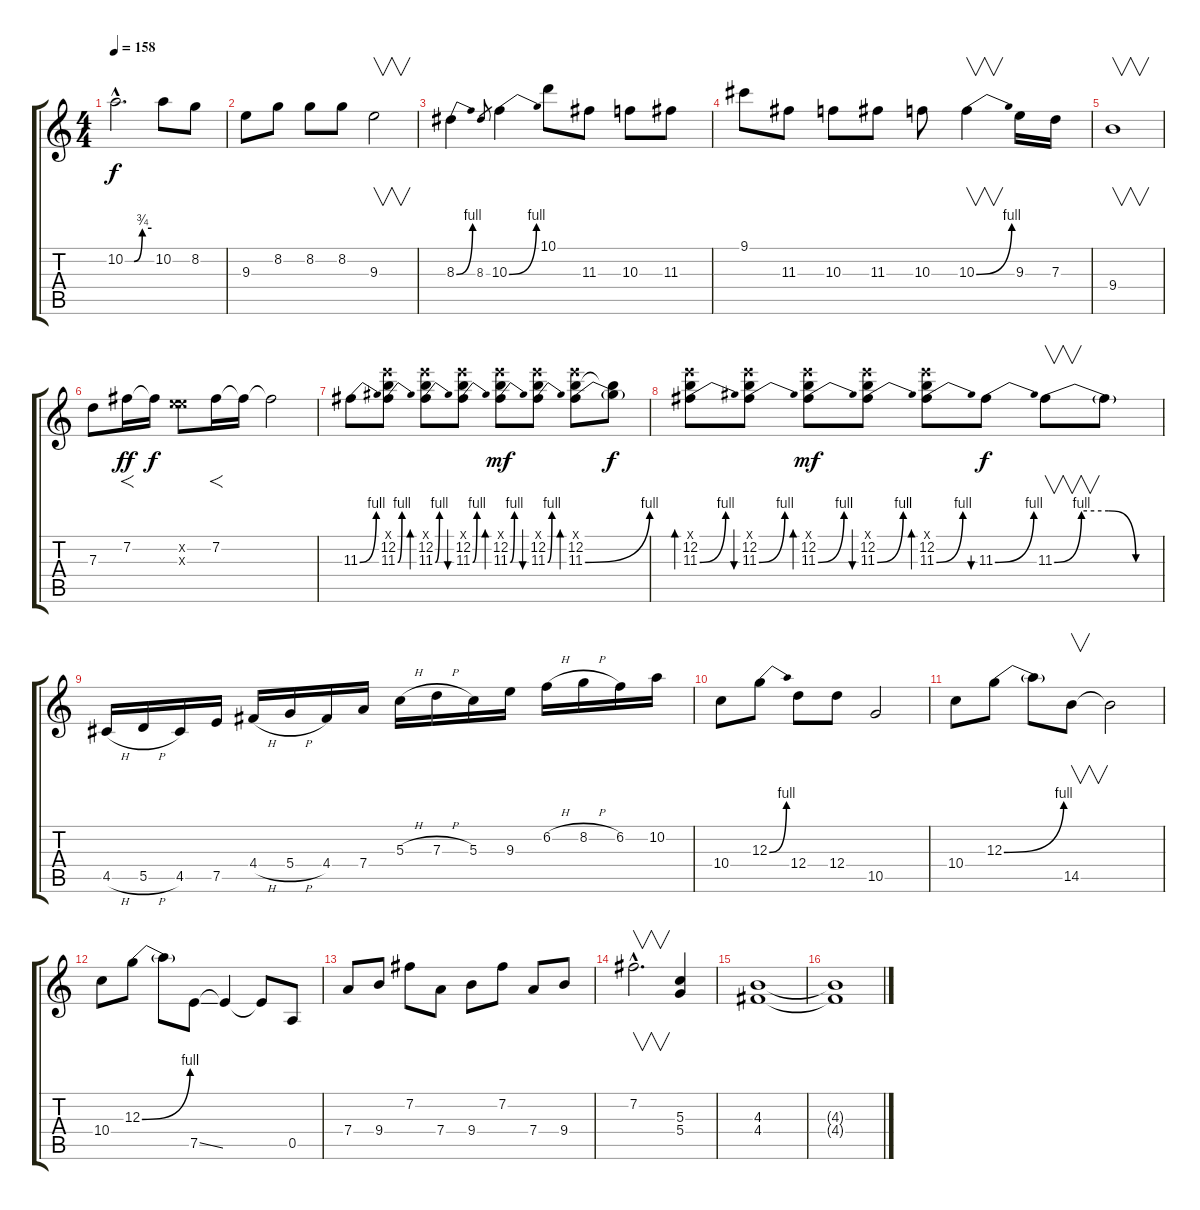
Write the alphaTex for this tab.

\track "" {instrument overdrivenguitar}
\staff {score tabs}
\tuning (E4 B3 G3 D3 A2 E2) {hide}
\ts (4 4)
\tempo 158
\clef g2
\ks c
10.2{be (custom 0 0 20 0 39 3 60 3) hac}.2{d dy f} 10.2.8 8.2.8 |
9.3.8 8.2.8 8.2.8 8.2.8 9.3.2{v} |
8.3{be (bend 0 0 60 4)}.4 8.3.8{gr} 10.3{be (bend 0 0 60 4)}.4 10.1.8 11.3.8 10.3.8 11.3.8 |
9.1.8 11.3.8 10.3.8 11.3.8 10.3.8 10.3{be (bend 0 0 60 4)}.4{v} 9.3.16 7.3.16 |
9.4.1{v} |
7.3.8 7.2.16{f dy ff} 7.2{t}.16{dy f} (5.2{x} 9.3{x}).8 7.2.16{f} 7.2{t}.16 7.2{t}.2 |
11.3{be (bend 0 0 60 4)}.8 (12.1{x} 12.2 11.3{be (bend 0 0 60 4)}).8 (12.1{x} 12.2 11.3{be (bend 0 0 60 4)}).8{bd 30} (12.1{x} 12.2 11.3{be (bend 0 0 60 4)}).8{bu 30} (12.1{x} 12.2 11.3{be (bend 0 0 60 4)}).8{bd 30 dy mf} (12.1{x} 12.2 11.3{be (bend 0 0 60 4)}).8{bu 30} (12.1{x} 12.2 11.3{be (bend 0 0 60 4)}).8{bd 30} (12.2{t} 11.3{t}).8{dy f} |
(12.1{x} 12.2 11.3{be (bend 0 0 60 4)}).8{bd 240} (12.1{x} 12.2 11.3{be (bend 0 0 60 4)}).8{bu 30} (12.1{x} 12.2 11.3{be (bend 0 0 60 4)}).8{bd 30 dy mf} (12.1{x} 12.2 11.3{be (bend 0 0 60 4)}).8{bu 30} (12.1{x} 12.2 11.3{be (bend 0 0 60 4)}).8{bd 30} 11.3{be (bend 0 0 60 4)}.8{bu 30 dy f} 11.3{be (custom 0 0 15 4 30 4 45 0 60 0)}.8{v} 11.3{t}.8 |
4.5{h}.16 5.5{h}.16 4.5.16 7.5.16 4.4{h}.16 5.4{h}.16 4.4.16 7.4.16 5.3{h}.16 7.3{h}.16 5.3.16 9.3.16 6.2{h}.16 8.2{h}.16 6.2.16 10.2.16 |
10.4.8 12.3{be (bend 0 0 60 4)}.8 12.4.8 12.4.8 10.5.2 |
10.4.8 12.3{be (bend 0 0 60 4)}.8 12.3{t}.8 14.5.8{v} 14.5{t}.2 |
10.4.8 12.3{be (bend 0 0 60 4)}.8 12.3{t}.8 7.5{ss}.8 7.5{t}.4 7.5{t}.8 0.5.8 |
7.4.8 9.4.8 7.2.8 7.4.8 9.4.8 7.2.8 7.4.8 9.4.8 |
7.2{hac}.2{v d} (5.3 5.4).4 |
(4.3 4.4).1 |
(4.3{t} 4.4{t}).1
